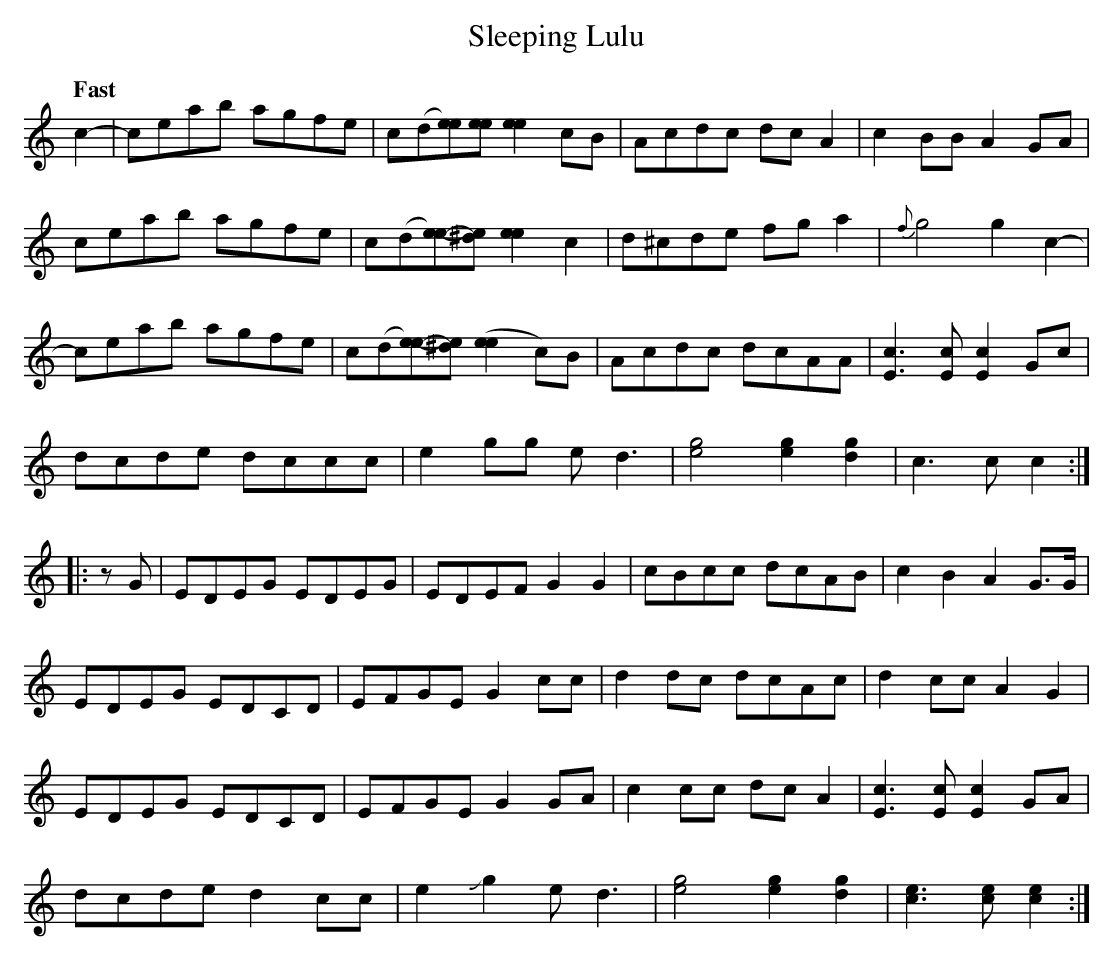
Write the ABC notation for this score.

X:1
T:Sleeping Lulu
L:1/8
Q:"Fast"
K:C
c2-|cea-b agfe|c(d[ee])[ee] [e2e2]cB|Ac-dc dcA2|c2BBA2 GA|
cea-b agfe|c(d[ee])-[^de] [e2e2]c2|d^cde fg-a2|{f}g4g2c2-|
cea-b agfe|c(d[ee])-[^de] ([e2e2]c)B|Ac-dc d-cAA|[E3c3][Ec][E2c2]Gc|
dcde dccc|e2gg ed3  |[e4g4][e2g2][d2g2]|c3c c2:|
|:zG|EDEG EDEG|EDEF G2G2|cBcc- dcAB|c2B2A2G>G|
EDEG EDCD|EFGE G2cc|d2dc dcAc|d2cc A2G2|
EDEG EDCD|EFGE G2GA|c2 cc dcA2|[E3c3][Ec] [E2c2]GA|
dcde d2cc|e2 +slide+g2 ed3|[e4g4][e2g2][d2g2]|[c3e3][ce] [c2e2]:|
